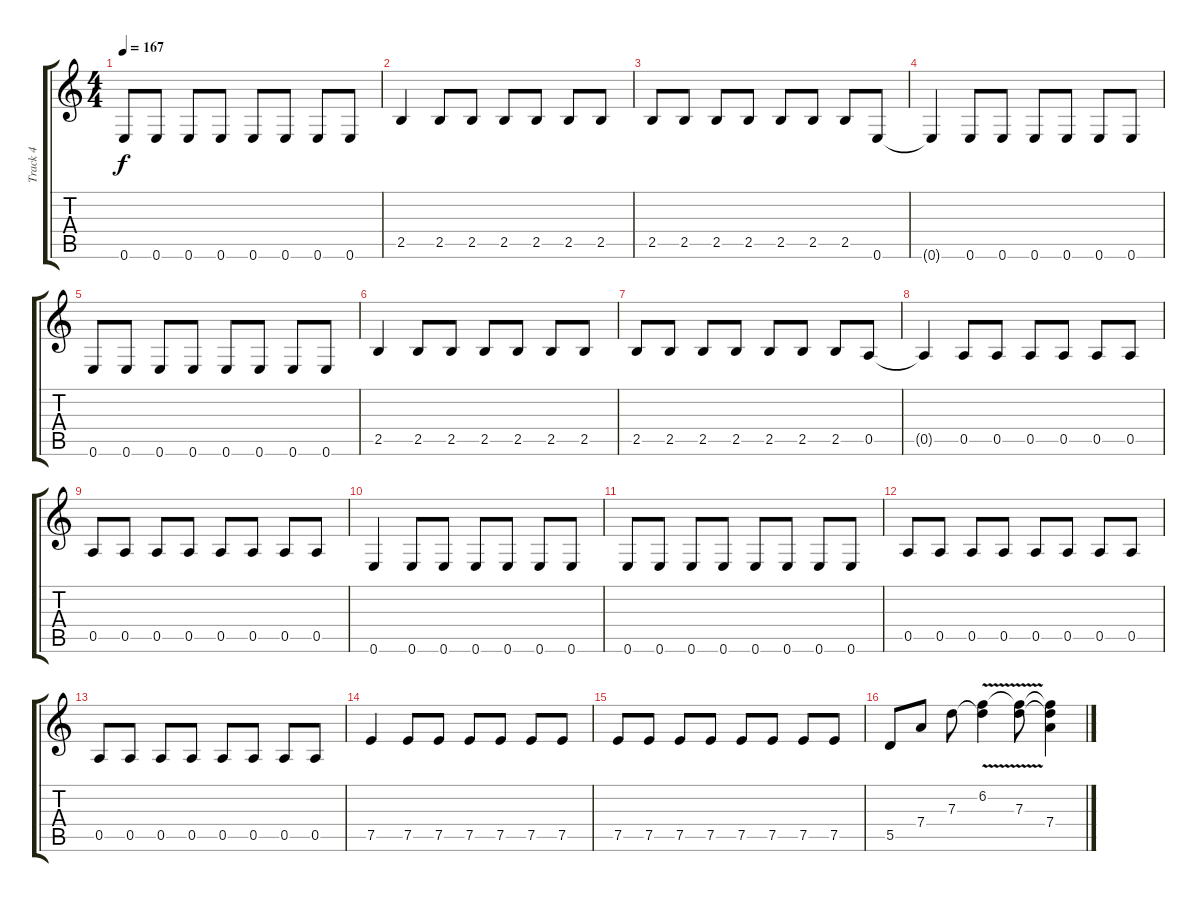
\track ("Track 4" "Track 4") {instrument distortionguitar}
\staff {score tabs}
\tuning (E4 B3 G3 D3 A2 E2) {hide}
\ts (4 4)
\tempo 167
\clef g2
\ks c
0.6.8{dy f} 0.6.8 0.6.8 0.6.8 0.6.8 0.6.8 0.6.8 0.6.8 |
2.5.4 2.5.8 2.5.8 2.5.8 2.5.8 2.5.8 2.5.8 |
2.5.8 2.5.8 2.5.8 2.5.8 2.5.8 2.5.8 2.5.8 0.6.8 |
0.6{t}.4 0.6.8 0.6.8 0.6.8 0.6.8 0.6.8 0.6.8 |
0.6.8 0.6.8 0.6.8 0.6.8 0.6.8 0.6.8 0.6.8 0.6.8 |
2.5.4 2.5.8 2.5.8 2.5.8 2.5.8 2.5.8 2.5.8 |
2.5.8 2.5.8 2.5.8 2.5.8 2.5.8 2.5.8 2.5.8 0.5.8 |
0.5{t}.4 0.5.8 0.5.8 0.5.8 0.5.8 0.5.8 0.5.8 |
0.5.8 0.5.8 0.5.8 0.5.8 0.5.8 0.5.8 0.5.8 0.5.8 |
0.6.4 0.6.8 0.6.8 0.6.8 0.6.8 0.6.8 0.6.8 |
0.6.8 0.6.8 0.6.8 0.6.8 0.6.8 0.6.8 0.6.8 0.6.8 |
0.5.8 0.5.8 0.5.8 0.5.8 0.5.8 0.5.8 0.5.8 0.5.8 |
0.5.8 0.5.8 0.5.8 0.5.8 0.5.8 0.5.8 0.5.8 0.5.8 |
7.5.4 7.5.8 7.5.8 7.5.8 7.5.8 7.5.8 7.5.8 |
7.5.8 7.5.8 7.5.8 7.5.8 7.5.8 7.5.8 7.5.8 7.5.8 |
5.5.8{volume 12 balance 12} 7.4.8 7.3.8 (6.2{v} 7.3{v t}).4 (6.2{t} 7.3).8 (6.2{t} 7.3{t} 7.4).4
